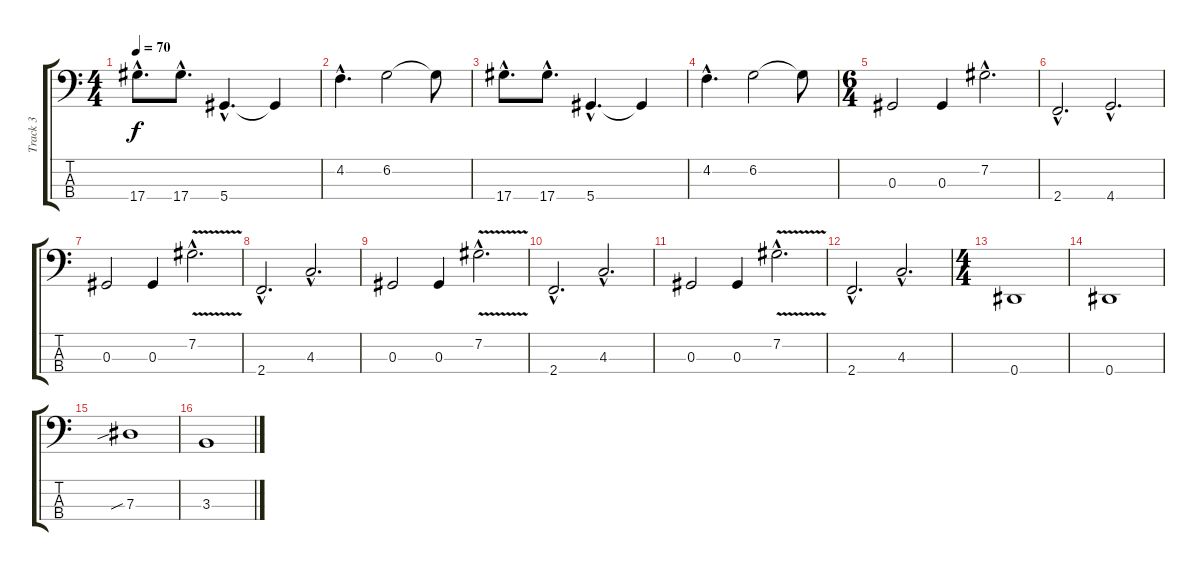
\track ("Track 3" "Track 3") {instrument electricbassfinger}
\staff {score tabs}
\tuning (Gb2 Db2 Ab1 Eb1) {hide}
\ts (4 4)
\tempo 70
\clef f4
\ks c
17.4{hac}.8{d dy f instrument electricbassfinger} 17.4{hac}.8{d} 5.4{hac}.4{d} 5.4{t}.4 |
4.2{hac}.4{d} 6.2.2 6.2{t}.8 |
17.4{hac}.8{d} 17.4{hac}.8{d} 5.4{hac}.4{d} 5.4{t}.4 |
4.2{hac}.4{d} 6.2.2 6.2{t}.8 |
\ts (6 4)
0.3.2 0.3.4 7.2{hac}.2{d} |
2.4{hac}.2{d} 4.4{hac}.2{d} |
0.3.2 0.3.4 7.2{v hac}.2{d} |
2.4{hac}.2{d} 4.3{hac}.2{d} |
0.3.2 0.3.4 7.2{v hac}.2{d} |
2.4{hac}.2{d} 4.3{hac}.2{d} |
0.3.2 0.3.4 7.2{v hac}.2{d} |
2.4{hac}.2{d} 4.3{hac}.2{d} |
\ts (4 4)
0.4.1 |
0.4.1 |
7.3{sib}.1 |
3.3.1
